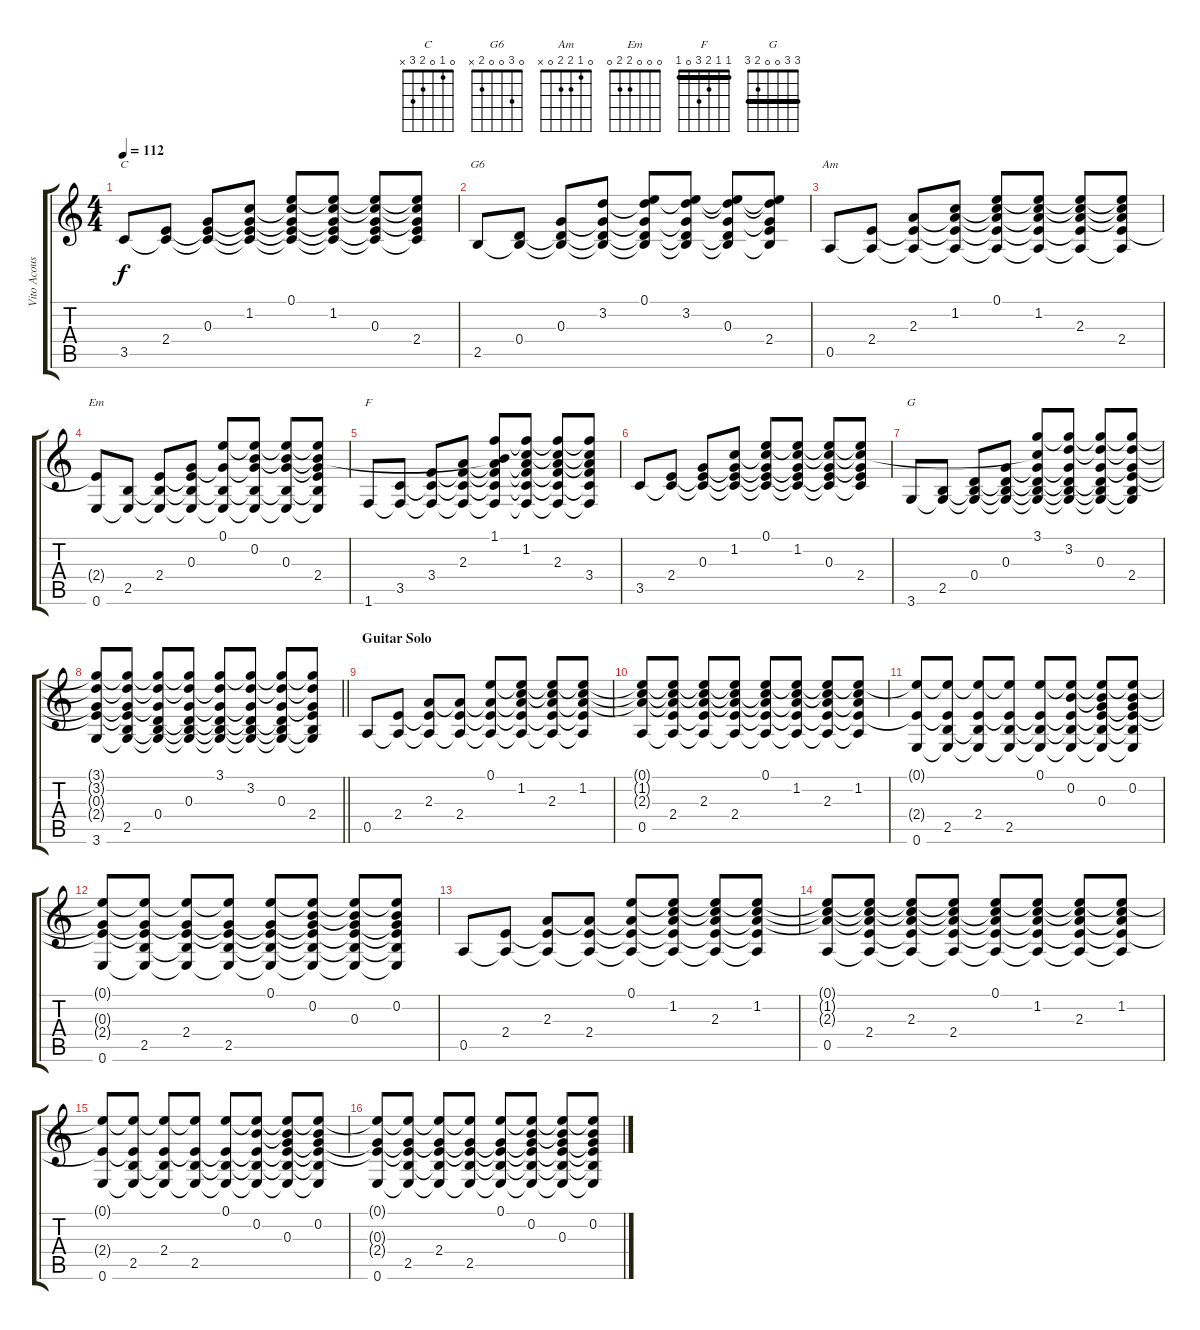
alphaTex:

\track ("Vito Acoustic Guitar" "Vito Acous") {instrument acousticguitarsteel}
\staff {score tabs}
\tuning (E4 B3 G3 D3 A2 E2) {hide}
\chord ("C" 0 1 0 2 3 x)
\chord ("G6" 0 3 0 0 2 x)
\chord ("Am" 0 1 2 2 0 x)
\chord ("Em" 0 0 0 2 2 0)
\chord ("F" 1 1 2 3 0 1) {barre 1}
\chord ("G" 3 3 0 0 2 3) {barre 3}
\ts (4 4)
\tempo 112
\clef g2
\ks c
3.5.8{ch "C" dy f} (2.4 3.5{t}).8 (0.3 2.4{t} 3.5{t}).8 (1.2 0.3{t} 2.4{t} 3.5{t}).8 (0.1 1.2{t} 0.3{t} 2.4{t} 3.5{t}).8 (0.1{t} 1.2 0.3{t} 2.4{t} 3.5{t}).8 (0.1{t} 1.2{t} 0.3 2.4{t} 3.5{t}).8 (0.1{t} 1.2{t} 0.3{t} 2.4 3.5{t}).8 |
2.5.8{ch "G6"} (0.4 2.5{t}).8 (0.3 0.4{t} 2.5{t}).8 (3.2 0.3{t} 0.4{t} 2.5{t}).8 (0.1 3.2{t} 0.3{t} 0.4{t} 2.5{t}).8 (0.1{t} 3.2 0.3{t} 0.4{t} 2.5{t}).8 (0.1{t} 3.2{t} 0.3 0.4{t} 2.5{t}).8 (0.1{t} 3.2{t} 0.3{t} 2.4 2.5{t}).8 |
0.5.8{ch "Am"} (2.4 0.5{t}).8 (2.3 2.4{t} 0.5{t}).8 (1.2 2.3{t} 2.4{t} 0.5{t}).8 (0.1 1.2{t} 2.3{t} 2.4{t} 0.5{t}).8 (0.1{t} 1.2 2.3{t} 2.4{t} 0.5{t}).8 (0.1{t} 1.2{t} 2.3 2.4{t} 0.5{t}).8 (0.1{t} 1.2{t} 2.3{t} 2.4 0.5{t}).8 |
(2.4{t} 0.6).8{ch "Em"} (2.5 0.6{t}).8 (2.4 2.5{t} 0.6{t}).8 (0.3 2.4{t} 2.5{t} 0.6{t}).8 (0.1 0.3{t} 2.5{t} 0.6{t}).8 (0.1{t} 0.2 0.3{t} 2.5{t} 0.6{t}).8 (0.1{t} 0.2{t} 0.3 2.5{t} 0.6{t}).8 (0.1{t} 0.2{t} 0.3{t} 2.4 2.5{t} 0.6{t}).8 |
1.6.8{ch "F"} (3.5 1.6{t}).8 (3.4 3.5{t} 1.6{t}).8 (2.3 3.4{t} 3.5{t} 1.6{t}).8 (1.1 0.2{t} 2.3{t} 3.4{t} 3.5{t} 1.6{t}).8 (1.1{t} 1.2 2.3{t} 3.4{t} 3.5{t} 1.6{t}).8 (1.1{t} 1.2{t} 2.3 3.4{t} 3.5{t} 1.6{t}).8 (1.1{t} 1.2{t} 2.3{t} 3.4 3.5{t} 1.6{t}).8 |
3.5.8 (2.4 3.5{t}).8 (0.3 2.4{t} 3.5{t}).8 (1.2 0.3{t} 2.4{t} 3.5{t}).8 (0.1 1.2{t} 0.3{t} 2.4{t} 3.5{t}).8 (0.1{t} 1.2 0.3{t} 2.4{t} 3.5{t}).8 (0.1{t} 1.2{t} 0.3 2.4{t} 3.5{t}).8 (0.1{t} 1.2{t} 0.3{t} 2.4 3.5{t}).8 |
3.6.8{ch "G"} (2.5 3.6{t}).8 (0.4 2.5{t} 3.6{t}).8 (0.3 0.4{t} 2.5{t} 3.6{t}).8 (3.1 1.2{t} 0.3{t} 0.4{t} 2.5{t} 3.6{t}).8 (3.1{t} 3.2 0.3{t} 0.4{t} 2.5{t} 3.6{t}).8 (3.1{t} 3.2{t} 0.3 0.4{t} 2.5{t} 3.6{t}).8 (3.1{t} 3.2{t} 0.3{t} 2.4 2.5{t} 3.6{t}).8 |
\barLineRight lightlight
(3.1{t} 3.2{t} 0.3{t} 2.4{t} 3.6).8 (3.1{t} 3.2{t} 0.3{t} 2.4{t} 2.5 3.6{t}).8 (3.1{t} 3.2{t} 0.3{t} 0.4 2.5{t} 3.6{t}).8 (3.1{t} 3.2{t} 0.3 0.4{t} 2.5{t} 3.6{t}).8 (3.1 3.2{t} 0.3{t} 0.4{t} 2.5{t} 3.6{t}).8 (3.1{t} 3.2 0.3{t} 0.4{t} 2.5{t} 3.6{t}).8 (3.1{t} 3.2{t} 0.3 0.4{t} 2.5{t} 3.6{t}).8 (3.1{t} 3.2{t} 0.3{t} 2.4 2.5{t} 3.6{t}).8 |
\section ("" "Guitar Solo")
0.5.8 (2.4 0.5{t}).8 (2.3 2.4{t} 0.5{t}).8 (2.3{t} 2.4 0.5{t}).8 (0.1 2.3{t} 2.4{t} 0.5{t}).8 (0.1{t} 1.2 2.3{t} 2.4{t} 0.5{t}).8 (0.1{t} 1.2{t} 2.3 2.4{t} 0.5{t}).8 (0.1{t} 1.2 2.3{t} 2.4{t} 0.5{t}).8 |
(0.1{t} 1.2{t} 2.3{t} 0.5).8 (0.1{t} 1.2{t} 2.3{t} 2.4 0.5{t}).8 (0.1{t} 1.2{t} 2.3 2.4{t} 0.5{t}).8 (0.1{t} 1.2{t} 2.3{t} 2.4 0.5{t}).8 (0.1 1.2{t} 2.3{t} 2.4{t} 0.5{t}).8 (0.1{t} 1.2 2.3{t} 2.4{t} 0.5{t}).8 (0.1{t} 1.2{t} 2.3 2.4{t} 0.5{t}).8 (0.1{t} 1.2 2.3{t} 2.4{t} 0.5{t}).8 |
(0.1{t} 2.4{t} 0.6).8 (0.1{t} 2.4{t} 2.5 0.6{t}).8 (0.1{t} 2.4 2.5{t} 0.6{t}).8 (0.1{t} 2.4{t} 2.5 0.6{t}).8 (0.1 2.4{t} 2.5{t} 0.6{t}).8 (0.1{t} 0.2 2.4{t} 2.5{t} 0.6{t}).8 (0.1{t} 0.2{t} 0.3 2.4{t} 2.5{t} 0.6{t}).8 (0.1{t} 0.2 0.3{t} 2.4{t} 2.5{t} 0.6{t}).8 |
(0.1{t} 0.3{t} 2.4{t} 0.6).8 (0.1{t} 0.3{t} 2.4{t} 2.5 0.6{t}).8 (0.1{t} 0.3{t} 2.4 2.5{t} 0.6{t}).8 (0.1{t} 0.3{t} 2.4{t} 2.5 0.6{t}).8 (0.1 0.3{t} 2.4{t} 2.5{t} 0.6{t}).8 (0.1{t} 0.2 0.3{t} 2.4{t} 2.5{t} 0.6{t}).8 (0.1{t} 0.2{t} 0.3 2.4{t} 2.5{t} 0.6{t}).8 (0.1{t} 0.2 0.3{t} 2.4{t} 2.5{t} 0.6{t}).8 |
0.5.8 (2.4 0.5{t}).8 (2.3 2.4{t} 0.5{t}).8 (2.3{t} 2.4 0.5{t}).8 (0.1 2.3{t} 2.4{t} 0.5{t}).8 (0.1{t} 1.2 2.3{t} 2.4{t} 0.5{t}).8 (0.1{t} 1.2{t} 2.3 2.4{t} 0.5{t}).8 (0.1{t} 1.2 2.3{t} 2.4{t} 0.5{t}).8 |
(0.1{t} 1.2{t} 2.3{t} 0.5).8 (0.1{t} 1.2{t} 2.3{t} 2.4 0.5{t}).8 (0.1{t} 1.2{t} 2.3 2.4{t} 0.5{t}).8 (0.1{t} 1.2{t} 2.3{t} 2.4 0.5{t}).8 (0.1 1.2{t} 2.3{t} 2.4{t} 0.5{t}).8 (0.1{t} 1.2 2.3{t} 2.4{t} 0.5{t}).8 (0.1{t} 1.2{t} 2.3 2.4{t} 0.5{t}).8 (0.1{t} 1.2 2.3{t} 2.4{t} 0.5{t}).8 |
(0.1{t} 2.4{t} 0.6).8 (0.1{t} 2.4{t} 2.5 0.6{t}).8 (0.1{t} 2.4 2.5{t} 0.6{t}).8 (0.1{t} 2.4{t} 2.5 0.6{t}).8 (0.1 2.4{t} 2.5{t} 0.6{t}).8 (0.1{t} 0.2 2.4{t} 2.5{t} 0.6{t}).8 (0.1{t} 0.2{t} 0.3 2.4{t} 2.5{t} 0.6{t}).8 (0.1{t} 0.2 0.3{t} 2.4{t} 2.5{t} 0.6{t}).8 |
(0.1{t} 0.3{t} 2.4{t} 0.6).8 (0.1{t} 0.3{t} 2.4{t} 2.5 0.6{t}).8 (0.1{t} 0.3{t} 2.4 2.5{t} 0.6{t}).8 (0.1{t} 0.3{t} 2.4{t} 2.5 0.6{t}).8 (0.1 0.3{t} 2.4{t} 2.5{t} 0.6{t}).8 (0.1{t} 0.2 0.3{t} 2.4{t} 2.5{t} 0.6{t}).8 (0.1{t} 0.2{t} 0.3 2.4{t} 2.5{t} 0.6{t}).8 (0.1{t} 0.2 0.3{t} 2.4{t} 2.5{t} 0.6{t}).8
